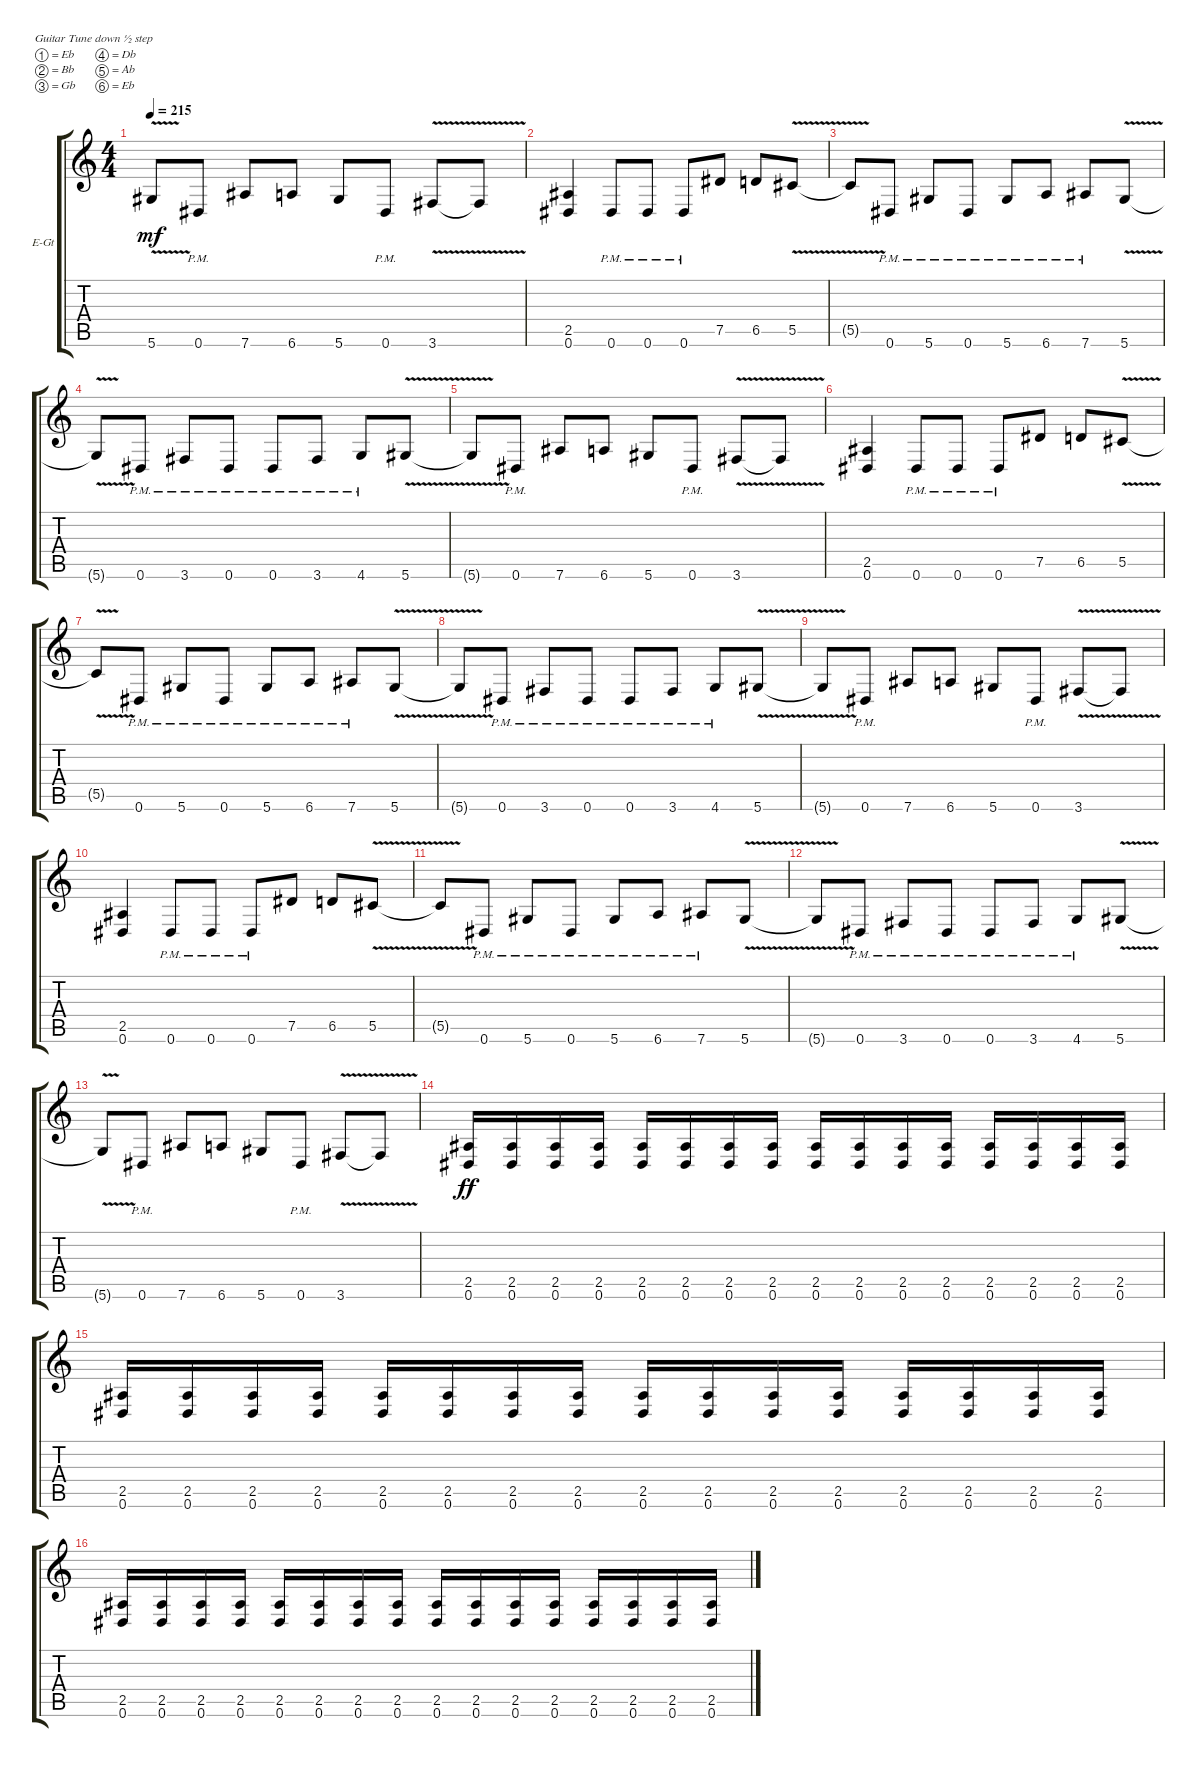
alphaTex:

\bracketExtendMode groupsimilarinstruments
\firstSystemTrackNameOrientation horizontal
\otherSystemsTrackNameOrientation horizontal
\track ("right" "E-Gt") {instrument distortionguitar}
\staff {score tabs}
\tuning (Eb4 Bb3 Gb3 Db3 Ab2 Eb2)
\ts (4 4)
\tempo 215
\clef g2
\ks c
5.6{v t}.8{dy mf} 0.6{pm}.8 7.6.8 6.6.8 5.6.8 0.6{pm}.8 3.6{v}.8 3.6{v t}.8 |
(0.6 2.5).4 0.6{pm}.8 0.6{pm}.8 0.6{pm}.8 7.5.8 6.5.8 5.5{v}.8 |
5.5{v t}.8 0.6{pm}.8 5.6{pm}.8 0.6{pm}.8 5.6{pm}.8 6.6{pm}.8 7.6{pm}.8 5.6{v}.8 |
5.6{v t}.8 0.6{pm}.8 3.6{pm}.8 0.6{pm}.8 0.6{pm}.8 3.6{pm}.8 4.6{pm}.8 5.6{v}.8 |
5.6{v t}.8 0.6{pm}.8 7.6.8 6.6.8 5.6.8 0.6{pm}.8 3.6{v}.8 3.6{v t}.8 |
(0.6 2.5).4 0.6{pm}.8 0.6{pm}.8 0.6{pm}.8 7.5.8 6.5.8 5.5{v}.8 |
5.5{v t}.8 0.6{pm}.8 5.6{pm}.8 0.6{pm}.8 5.6{pm}.8 6.6{pm}.8 7.6{pm}.8 5.6{v}.8 |
5.6{v t}.8 0.6{pm}.8 3.6{pm}.8 0.6{pm}.8 0.6{pm}.8 3.6{pm}.8 4.6{pm}.8 5.6{v}.8 |
5.6{v t}.8 0.6{pm}.8 7.6.8 6.6.8 5.6.8 0.6{pm}.8 3.6{v}.8 3.6{v t}.8 |
(0.6 2.5).4 0.6{pm}.8 0.6{pm}.8 0.6{pm}.8 7.5.8 6.5.8 5.5{v}.8 |
5.5{v t}.8 0.6{pm}.8 5.6{pm}.8 0.6{pm}.8 5.6{pm}.8 6.6{pm}.8 7.6{pm}.8 5.6{v}.8 |
5.6{v t}.8 0.6{pm}.8 3.6{pm}.8 0.6{pm}.8 0.6{pm}.8 3.6{pm}.8 4.6{pm}.8 5.6{v}.8 |
5.6{v t}.8 0.6{pm}.8 7.6.8 6.6.8 5.6.8 0.6{pm}.8 3.6{v}.8 3.6{v t}.8 |
(0.6 2.5).16{dy ff} (0.6 2.5).16 (0.6 2.5).16 (0.6 2.5).16 (0.6 2.5).16 (0.6 2.5).16 (0.6 2.5).16 (0.6 2.5).16 (0.6 2.5).16 (0.6 2.5).16 (0.6 2.5).16 (0.6 2.5).16 (0.6 2.5).16 (0.6 2.5).16 (0.6 2.5).16 (0.6 2.5).16 |
(0.6 2.5).16 (0.6 2.5).16 (0.6 2.5).16 (0.6 2.5).16 (0.6 2.5).16 (0.6 2.5).16 (0.6 2.5).16 (0.6 2.5).16 (0.6 2.5).16 (0.6 2.5).16 (0.6 2.5).16 (0.6 2.5).16 (0.6 2.5).16 (0.6 2.5).16 (0.6 2.5).16 (0.6 2.5).16 |
(0.6 2.5).16 (0.6 2.5).16 (0.6 2.5).16 (0.6 2.5).16 (0.6 2.5).16 (0.6 2.5).16 (0.6 2.5).16 (0.6 2.5).16 (0.6 2.5).16 (0.6 2.5).16 (0.6 2.5).16 (0.6 2.5).16 (0.6 2.5).16 (0.6 2.5).16 (0.6 2.5).16 (0.6 2.5).16
